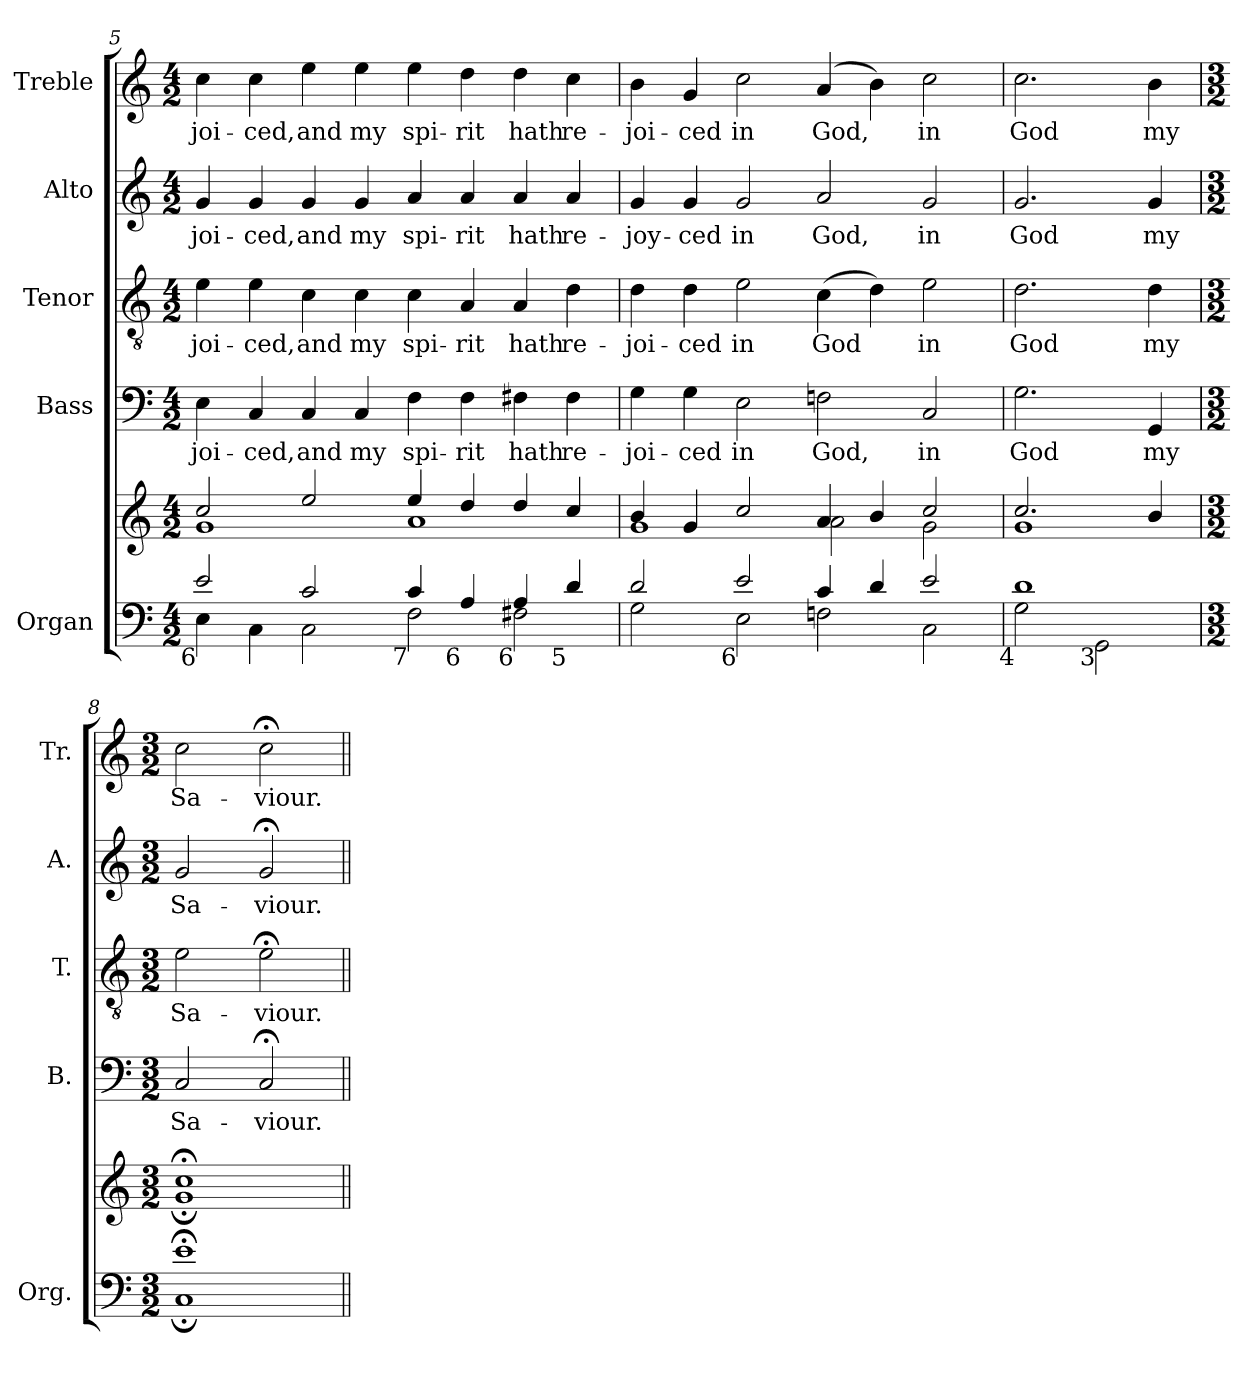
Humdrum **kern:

**kern	**kern	**kern	**text	**kern	**text	**kern	**text	**kern	**text
*part5	*part5	*part4	*part4	*part3	*part3	*part2	*part2	*part1	*part1
*staff6	*staff5	*staff4	*staff4	*staff3	*staff3	*staff2	*staff2	*staff1	*staff1
*I"Organ	*	*I"Bass	*	*I"Tenor	*	*I"Alto	*	*I"Treble	*
*I'Org.	*	*I'B.	*	*I'T.	*	*I'A.	*	*I'Tr.	*
!!LO:LB:g=z
*clefF4	*clefG2	*clefF4	*	*clefGv2	*	*clefG2	*	*clefG2	*
*	*	*	*	*ITrd7c12	*	*	*	*	*
*k[]	*k[]	*k[]	*	*k[]	*	*k[]	*	*k[]	*
*C:	*C:	*C:	*	*C:	*	*C:	*	*C:	*
*M4/2	*M4/2	*M4/2	*	*M4/2	*	*M4/2	*	*M4/2	*
=5	=5	=5	=5	=5	=5	=5	=5	=5	=5
*^	*^	*	*	*	*	*	*	*	*
!	!	!	!	!	!LO:LY:b:color=#000000	!	!	!	!	!	!
!	!	!	!	!	!	!	!LO:LY:b:color=#000000	!	!	!	!
!	!	!	!	!	!	!	!	!	!LO:LY:b:color=#000000	!	!
!LO:TX:b:rj:t=6	!	!	!	!	!	!	!	!	!	!	!
!	!	!	!	!	!	!	!	!	!	!	!LO:LY:b:color=#000000
2ei/	4Ei\	2cci/	1gi	4Ei\	-joi-	4Ei\	-joi-	4gi/	-joi-	4cci\	-joi-
!	!	!	!	!	!LO:LY:b:color=#000000	!	!	!	!	!	!
!	!	!	!	!	!	!	!LO:LY:b:color=#000000	!	!	!	!
!	!	!	!	!	!	!	!	!	!LO:LY:b:color=#000000	!	!
!	!	!	!	!	!	!	!	!	!	!	!LO:LY:b:color=#000000
.	4Ci\	.	.	4Ci/	-ced,	4Ei\	-ced,	4gi/	-ced,	4cci\	-ced,
!	!	!	!	!	!LO:LY:b:color=#000000	!	!	!	!	!	!
!	!	!	!	!	!	!	!LO:LY:b:color=#000000	!	!	!	!
!	!	!	!	!	!	!	!	!	!LO:LY:b:color=#000000	!	!
!	!	!	!	!	!	!	!	!	!	!	!LO:LY:b:color=#000000
2ci/	2Ci\	2eei/	.	4Ci/	and	4Ci\	and	4gi/	and	4eei\	and
!	!	!	!	!	!LO:LY:b:color=#000000	!	!	!	!	!	!
!	!	!	!	!	!	!	!LO:LY:b:color=#000000	!	!	!	!
!	!	!	!	!	!	!	!	!	!LO:LY:b:color=#000000	!	!
!	!	!	!	!	!	!	!	!	!	!	!LO:LY:b:color=#000000
.	.	.	.	4Ci/	my	4Ci\	my	4gi/	my	4eei\	my
!	!	!	!	!	!LO:LY:b:color=#000000	!	!	!	!	!	!
!	!	!	!	!	!	!	!LO:LY:b:color=#000000	!	!	!	!
!	!	!	!	!	!	!	!	!	!LO:LY:b:color=#000000	!	!
!LO:TX:b:rj:t=7	!	!	!	!	!	!	!	!	!	!	!
!	!	!	!	!	!	!	!	!	!	!	!LO:LY:b:color=#000000
4ci/	2Fi\	4eei/	1ai	4Fi\	spi-	4Ci\	spi-	4ai/	spi-	4eei\	spi-
!	!	!	!	!	!LO:LY:b:color=#000000	!	!	!	!	!	!
!	!	!	!	!	!	!	!LO:LY:b:color=#000000	!	!	!	!
!	!	!	!	!	!	!	!	!	!LO:LY:b:color=#000000	!	!
!LO:TX:b:rj:t=6	!	!	!	!	!	!	!	!	!	!	!
!	!	!	!	!	!	!	!	!	!	!	!LO:LY:b:color=#000000
4Ai/	.	4ddi/	.	4Fi\	-rit	4AAi/	-rit	4ai/	-rit	4ddi\	-rit
!	!	!	!	!	!LO:LY:b:color=#000000	!	!	!	!	!	!
!	!	!	!	!	!	!	!LO:LY:b:color=#000000	!	!	!	!
!	!	!	!	!	!	!	!	!	!LO:LY:b:color=#000000	!	!
!LO:TX:b:rj:t=6	!	!	!	!	!	!	!	!	!	!	!
!	!	!	!	!	!	!	!	!	!	!	!LO:LY:b:color=#000000
4Ai/	2F#Xi\	4ddi/	.	4F#Xi\	hath	4AAi/	hath	4ai/	hath	4ddi\	hath
!	!	!	!	!	!LO:LY:b:color=#000000	!	!	!	!	!	!
!	!	!	!	!	!	!	!LO:LY:b:color=#000000	!	!	!	!
!	!	!	!	!	!	!	!	!	!LO:LY:b:color=#000000	!	!
!LO:TX:b:rj:t=5	!	!	!	!	!	!	!	!	!	!	!
!	!	!	!	!	!	!	!	!	!	!	!LO:LY:b:color=#000000
4di/	.	4cci/	.	4F#i\	re-	4Di\	re-	4ai/	re-	4cci\	re-
=6	=6	=6	=6	=6	=6	=6	=6	=6	=6	=6	=6
!	!	!	!	!	!LO:LY:b:color=#000000	!	!	!	!	!	!
!	!	!	!	!	!	!	!LO:LY:b:color=#000000	!	!	!	!
!	!	!	!	!	!	!	!	!	!LO:LY:b:color=#000000	!	!
!	!	!	!	!	!	!	!	!	!	!	!LO:LY:b:color=#000000
2di/	2Gi\	4bi/	1gi	4Gi\	-joi-	4Di\	-joi-	4gi/	-joy-	4bi\	-joi-
!	!	!	!	!	!LO:LY:b:color=#000000	!	!	!	!	!	!
!	!	!	!	!	!	!	!LO:LY:b:color=#000000	!	!	!	!
!	!	!	!	!	!	!	!	!	!LO:LY:b:color=#000000	!	!
!	!	!	!	!	!	!	!	!	!	!	!LO:LY:b:color=#000000
.	.	4gi/	.	4Gi\	-ced	4Di\	-ced	4gi/	-ced	4gi/	-ced
!	!	!	!	!	!LO:LY:b:color=#000000	!	!	!	!	!	!
!	!	!	!	!	!	!	!LO:LY:b:color=#000000	!	!	!	!
!	!	!	!	!	!	!	!	!	!LO:LY:b:color=#000000	!	!
!LO:TX:b:rj:t=6	!	!	!	!	!	!	!	!	!	!	!
!	!	!	!	!	!	!	!	!	!	!	!LO:LY:b:color=#000000
2ei/	2Ei\	2cci/	.	2Ei\	in	2Ei\	in	2gi/	in	2cci\	in
!	!	!	!	!	!LO:LY:b:color=#000000	!	!	!	!	!	!
!	!	!	!	!	!	!	!LO:LY:b:color=#000000	!	!	!	!
!	!	!	!	!	!	!	!	!	!LO:LY:b:color=#000000	!	!
!	!	!	!	!	!	!	!	!	!	!	!LO:LY:b:color=#000000
4ci/	2Fni\	4ai/	2ai\	2Fni\	God,	(4Ci\	God	2ai/	God,	(4ai/	God,
4di/	.	4bi/	.	.	.	4Di\)	.	.	.	4bi\)	.
!	!	!	!	!	!LO:LY:b:color=#000000	!	!	!	!	!	!
!	!	!	!	!	!	!	!LO:LY:b:color=#000000	!	!	!	!
!	!	!	!	!	!	!	!	!	!LO:LY:b:color=#000000	!	!
!	!	!	!	!	!	!	!	!	!	!	!LO:LY:b:color=#000000
2ei/	2Ci\	2cci/	2gi\	2Ci/	in	2Ei\	in	2gi/	in	2cci\	in
=7	=7	=7	=7	=7	=7	=7	=7	=7	=7	=7	=7
!	!	!	!	!	!LO:LY:b:color=#000000	!	!	!	!	!	!
!	!	!	!	!	!	!	!LO:LY:b:color=#000000	!	!	!	!
!	!	!	!	!	!	!	!	!	!LO:LY:b:color=#000000	!	!
!LO:TX:b:rj:t=4	!	!	!	!	!	!	!	!	!	!	!
!	!	!	!	!	!	!	!	!	!	!	!LO:LY:b:color=#000000
1di	2Gi\	2.cci/	1gi	2.Gi\	God	2.Di\	God	2.gi/	God	2.cci\	God
!	!LO:TX:b:rj:t=3	!	!	!	!	!	!	!	!	!	!
.	2GGi\	.	.	.	.	.	.	.	.	.	.
!	!	!	!	!	!LO:LY:b:color=#000000	!	!	!	!	!	!
!	!	!	!	!	!	!	!LO:LY:b:color=#000000	!	!	!	!
!	!	!	!	!	!	!	!	!	!LO:LY:b:color=#000000	!	!
!	!	!	!	!	!	!	!	!	!	!	!LO:LY:b:color=#000000
.	.	4bi/	.	4GGi/	my	4Di\	my	4gi/	my	4bi\	my
=8	=8	=8	=8	=8	=8	=8	=8	=8	=8	=8	=8
*M3/2	*	*M3/2	*	*M3/2	*	*M3/2	*	*M3/2	*	*M3/2	*
!	!	!	!	!	!LO:LY:b:color=#000000	!	!	!	!	!	!
!	!	!	!	!	!	!	!LO:LY:b:color=#000000	!	!	!	!
!	!	!	!	!	!	!	!	!	!LO:LY:b:color=#000000	!	!
!	!	!	!	!	!	!	!	!	!	!	!LO:LY:b:color=#000000
1e;i	1C;i	1cc;i	1g;i	2Ci/	Sa-	2Ei\	Sa-	2gi/	Sa-	2cci\	Sa-
!	!	!	!	!	!LO:LY:b:color=#000000	!	!	!	!	!	!
!	!	!	!	!	!	!	!LO:LY:b:color=#000000	!	!	!	!
!	!	!	!	!	!	!	!	!	!LO:LY:b:color=#000000	!	!
!	!	!	!	!	!	!	!	!	!	!	!LO:LY:b:color=#000000
.	.	.	.	2C;i/	-viour.	2E;i\	-viour.	2g;i/	-viour.	2cc;i\	-viour.
*v	*v	*	*	*	*	*	*	*	*	*	*
*	*v	*v	*	*	*	*	*	*	*	*
=||	=||	=||	=||	=||	=||	=||	=||	=||	=||
*-	*-	*-	*-	*-	*-	*-	*-	*-	*-
